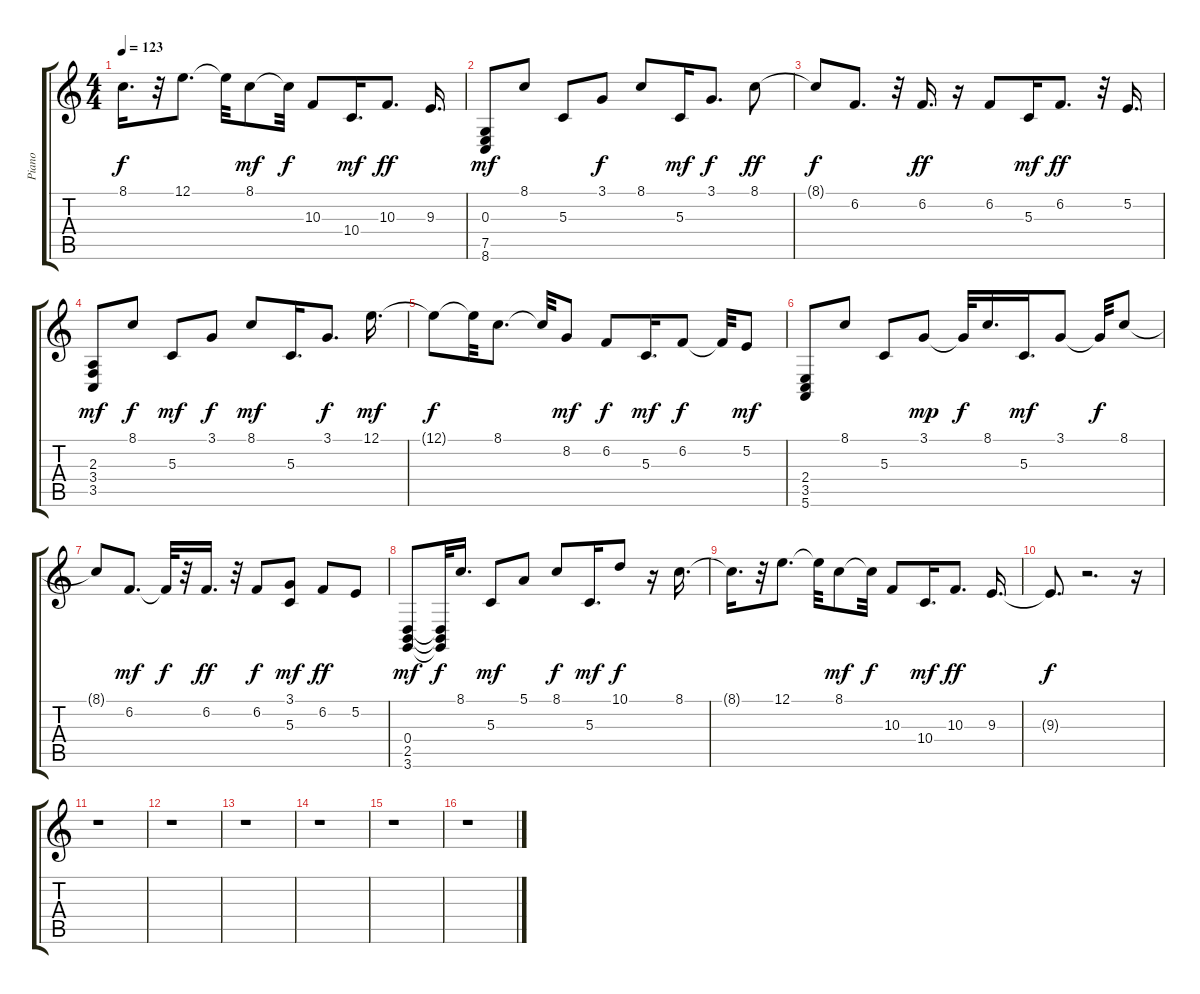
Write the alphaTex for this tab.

\track ("Piano" "Piano") {instrument acousticgrandpiano}
\staff {score tabs}
\tuning (E4 B3 G3 D3 A2 E2) {hide}
\ts (4 4)
\tempo 123
\clef g2
\ks c
8.1{t}.16{d dy f} r.32 12.1.8{d} 12.1{t}.32 8.1.8{dy mf} 8.1{t}.32{dy f} 10.3.8 10.4.16{d dy mf} 10.3.8{d dy ff} 9.3.16{d} |
(0.3 7.5 8.6).8{dy mf} 8.1.8 5.3.8 3.1.8{dy f} 8.1.8 5.3.16{dy mf} 3.1.8{d dy f} 8.1.8{dy ff} |
8.1{t}.8{dy f} 6.2.8{d} r.32 6.2.16{d dy ff} r.16 6.2.8 5.3.16{dy mf} 6.2.8{d dy ff} r.32 5.2.16{d} |
(2.3 3.4 3.5).8{dy mf} 8.1.8{dy f} 5.3.8{dy mf} 3.1.8{dy f} 8.1.8{dy mf} 5.3.16{d} 3.1.8{d dy f} 12.1.16{d dy mf} |
12.1{t}.8{dy f} 12.1{t}.32 8.1.8{d} 8.1{t}.32 8.2.8{dy mf} 6.2.8{dy f} 5.3.16{d dy mf} 6.2.8{dy f} 6.2{t}.32 5.2.8{dy mf} |
(2.4 3.5 5.6).8 8.1.8 5.3.8 3.1.8{dy mp} 3.1{t}.32{dy f} 8.1.16{d} 5.3.16{d dy mf} 3.1.8 3.1{t}.32{dy f} 8.1.8 |
8.1{t}.8 6.2.8{d dy mf} 6.2{t}.32{dy f} r.32 6.2.16{d dy ff} r.32 6.2.8{dy f} (3.1 5.3).8{dy mf} 6.2.8{dy ff} 5.2.8 |
(0.4 2.5 3.6).8{dy mf} (0.4{t} 2.5{t} 3.6{t}).32{dy f} 8.1.16{d} 5.3.8{dy mf} 5.1.8 8.1.8{dy f} 5.3.16{d dy mf} 10.1.8{dy f} r.16 8.1.16{d} |
8.1{t}.16{d} r.32 12.1.8{d} 12.1{t}.32 8.1.8{dy mf} 8.1{t}.32{dy f} 10.3.8 10.4.16{d dy mf} 10.3.8{d dy ff} 9.3.16{d} |
9.3{t}.8{d dy f} r.2{d} r.16 |
r.1 |
r.1 |
r.1 |
r.1 |
r.1 |
r.1
